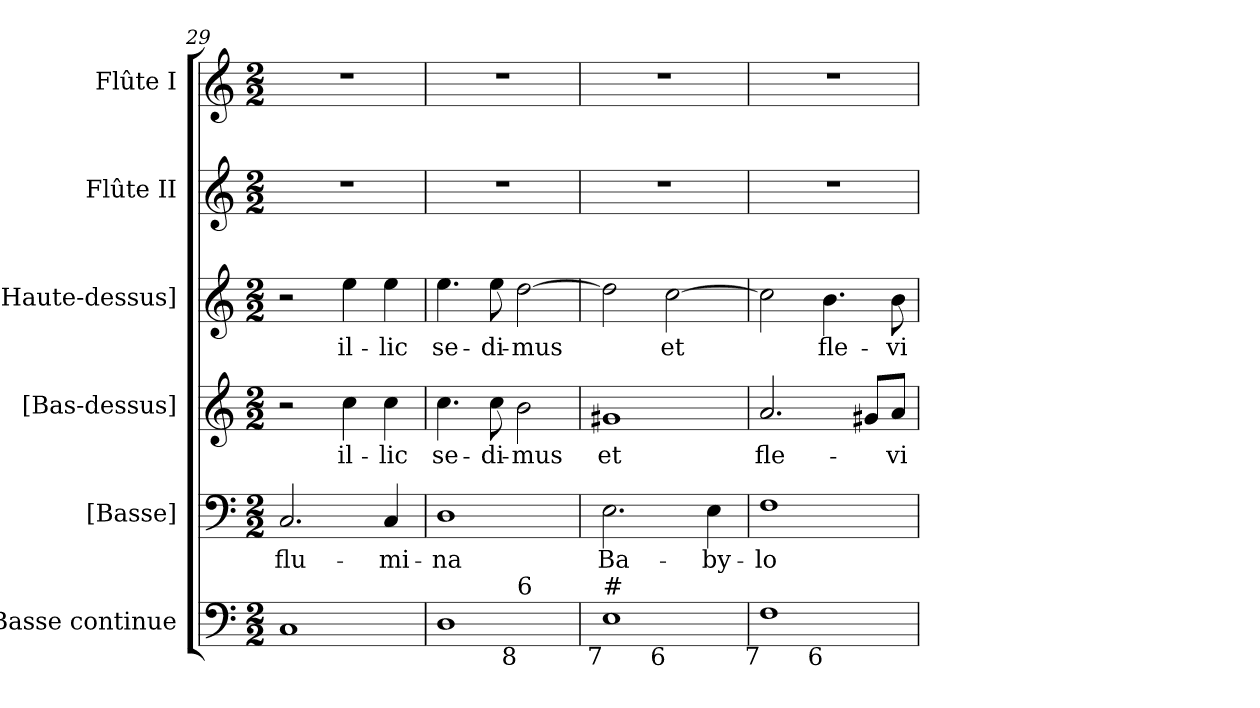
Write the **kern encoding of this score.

**kern	**kern	**text	**kern	**text	**kern	**text	**kern	**kern
*part6	*part5	*part5	*part4	*part4	*part3	*part3	*part2	*part1
*staff6	*staff5	*staff5	*staff4	*staff4	*staff3	*staff3	*staff2	*staff1
*I"Basse continue	*I"[Basse]	*	*I"[Bas-dessus]	*	*I"[Haute-dessus]	*	*I"Flûte II	*I"Flûte I
*I'B.c.	*I'B.	*	*	*	*	*	*I'Fl. II	*I'Fl. I
!!LO:LB:g=z
*clefF4	*clefF4	*	*clefG2	*	*clefG2	*	*clefG2	*clefG2
*k[]	*k[]	*	*k[]	*	*k[]	*	*k[]	*k[]
*a:	*a:	*	*a:	*	*a:	*	*a:	*a:
*M2/2	*M2/2	*	*M2/2	*	*M2/2	*	*M2/2	*M2/2
=29	=29	=29	=29	=29	=29	=29	=29	=29
!	!	!LO:LY:b:color=#000000	!	!	!	!	!	!
1Ci	2.Ci/	flu-	2r	.	2r	.	1r	1r
!	!	!	!	!LO:LY:b:color=#000000	!	!	!	!
!	!	!	!	!	!	!LO:LY:b:color=#000000	!	!
.	.	.	4cci\	il-	4eei\	il-	.	.
!	!	!LO:LY:b:color=#000000	!	!	!	!	!	!
!	!	!	!	!LO:LY:b:color=#000000	!	!	!	!
!	!	!	!	!	!	!LO:LY:b:color=#000000	!	!
.	4Ci/	-mi-	4cci\	-lic	4eei\	-lic	.	.
=30	=30	=30	=30	=30	=30	=30	=30	=30
!	!	!LO:LY:b:color=#000000	!	!	!	!	!	!
!	!	!	!	!LO:LY:b:color=#000000	!	!	!	!
!LO:TX:b:rj:t=9	!	!	!	!	!	!	!	!
!LO:TX:t=7	!	!	!	!	!	!	!	!
!	!	!	!	!	!	!LO:LY:b:color=#000000	!	!
*^	*	*	*	*	*	*	*	*
1Di	2ryy	1Di	-na	4.cci\	se-	4.eei\	se-	1r	1r
!	!	!	!	!	!LO:LY:b:color=#000000	!	!	!	!
!	!	!	!	!	!	!	!LO:LY:b:color=#000000	!	!
.	.	.	.	8cci\	-di-	8eei\	-di-	.	.
!	!	!	!	!	!LO:LY:b:color=#000000	!	!	!	!
!	!LO:TX:b:rj:t=8	!	!	!	!	!	!	!	!
!	!LO:TX:t=6	!	!	!	!	!	!	!	!
!	!	!	!	!	!	!	!LO:LY:b:color=#000000	!	!
.	2ryy	.	.	2bi\	-mus	[2ddi\	-mus	.	.
=31	=31	=31	=31	=31	=31	=31	=31	=31	=31
!	!	!	!LO:LY:b:color=#000000	!	!	!	!	!	!
!LO:TX:b:rj:t=7	!	!	!	!	!	!	!	!	!
!LO:TX:t=#	!	!	!	!	!	!	!	!	!
!	!	!	!	!	!LO:LY:b:color=#000000	!	!	!	!
1Ei	2ryy	2.Ei\	Ba-	1g#Xi	et	2ddi\]	.	1r	1r
!	!LO:TX:b:rj:t=6	!	!	!	!	!	!	!	!
!	!	!	!	!	!	!	!LO:LY:b:color=#000000	!	!
.	2ryy	.	.	.	.	[2cci\	et	.	.
!	!	!	!LO:LY:b:color=#000000	!	!	!	!	!	!
.	.	4Ei\	-by-	.	.	.	.	.	.
=32	=32	=32	=32	=32	=32	=32	=32	=32	=32
!	!	!	!LO:LY:b:color=#000000	!	!	!	!	!	!
!LO:TX:b:rj:t=7	!	!	!	!	!	!	!	!	!
!	!	!	!	!	!LO:LY:b:color=#000000	!	!	!	!
1Fi	2ryy	1Fi	-lo-	2.ai/	fle-	2cci\]	.	1r	1r
!	!LO:TX:b:rj:t=6	!	!	!	!	!	!	!	!
!	!	!	!	!	!	!	!LO:LY:b:color=#000000	!	!
.	2ryy	.	.	.	.	4.bi\	fle-	.	.
.	.	.	.	8g#Xi/L	.	.	.	.	.
!	!	!	!	!	!LO:LY:b:color=#000000	!	!	!	!
!	!	!	!	!	!	!	!LO:LY:b:color=#000000	!	!
.	.	.	.	8ai/J	-vi-	8bi\	-vi-	.	.
*v	*v	*	*	*	*	*	*	*	*
=	=	=	=	=	=	=	=	=
*-	*-	*-	*-	*-	*-	*-	*-	*-
